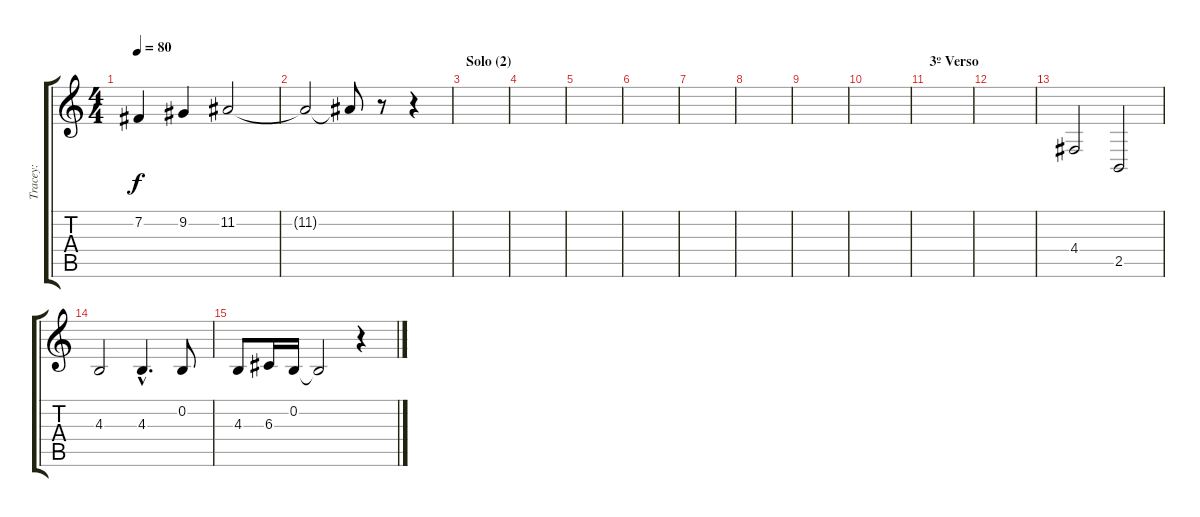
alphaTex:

\track ("Tracey:     Back" "Tracey:   ") {instrument pad4choir}
\staff {score tabs}
\tuning (E4 B3 G3 D3 A2 E2) {hide}
\ts (4 4)
\tempo 80
\clef g2
\ks c
7.2.4{dy f} 9.2.4 11.2.2 |
11.2{t}.2 11.2{t}.8 r.8 r.4 |
\section ("" "Solo (2)")
|
|
|
|
|
|
|
|
\section ("" "3º Verso")
|
|
4.4.2 2.5.2 |
4.3.2 4.3{hac}.4{d} 0.2.8 |
4.3.8 6.3.16 0.2.16 0.2{t}.2 r.4
